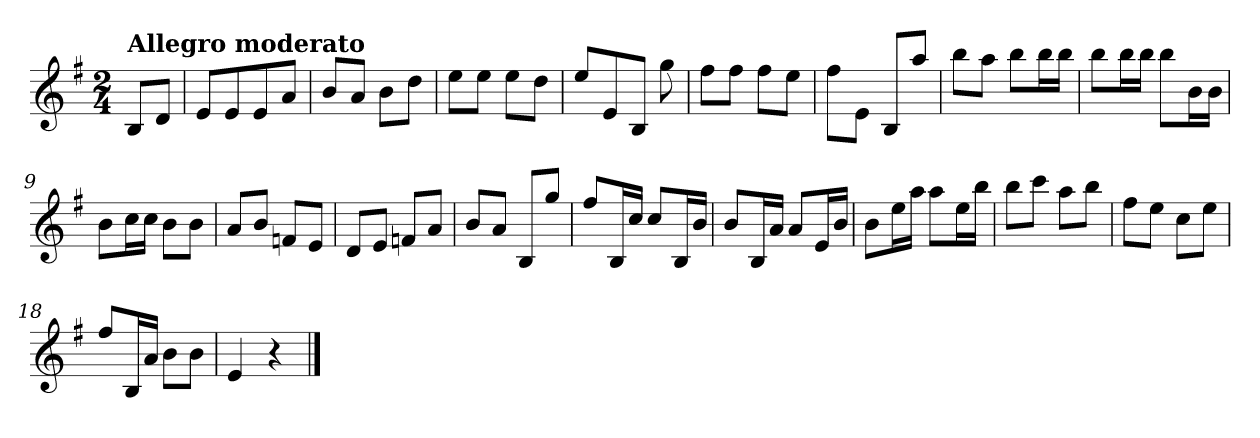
**kern
*part1
*staff1
*clefG2
*k[f#]
*G:
*M2/4
=
!LO:TX:a:B:t=Allegro moderato
8BL
8dJ
=1
8eL
8e
8e
8aJ
=2
8bL
8aJ
8bL
8ddJ
=3
8eeL
8eeJ
8eeL
8ddJ
=4
8eeL
8e
8BJ
8gg
=5
8ff#L
8ff#J
8ff#L
8eeJ
=6
8ff#L
8eJ
8BL
8aaJ
=7
8bbL
8aaJ
8bbL
16bbL
16bbJJ
=8
8bbL
16bbL
16bbJJ
8bbL
16bL
16bJJ
=9
8bL
16ccL
16ccJJ
8bL
8bJ
=10
8aL
8bJ
8fnL
8eJ
=11
8dL
8eJ
8fnL
8aJ
=12
8bL
8aJ
8BL
8ggJ
=13
8ff#L
16BL
16ccJJ
8ccL
16BL
16bJJ
=14
8bL
16BL
16aJJ
8aL
16eL
16bJJ
=15
8bL
16eeL
16aaJJ
8aaL
16eeL
16bbJJ
=16
8bbL
8cccJ
8aaL
8bbJ
=17
8ff#L
8eeJ
8ccL
8eeJ
=18
8ff#L
16BL
16aJJ
8bL
8bJ
=19
4e
4r
==
*-
